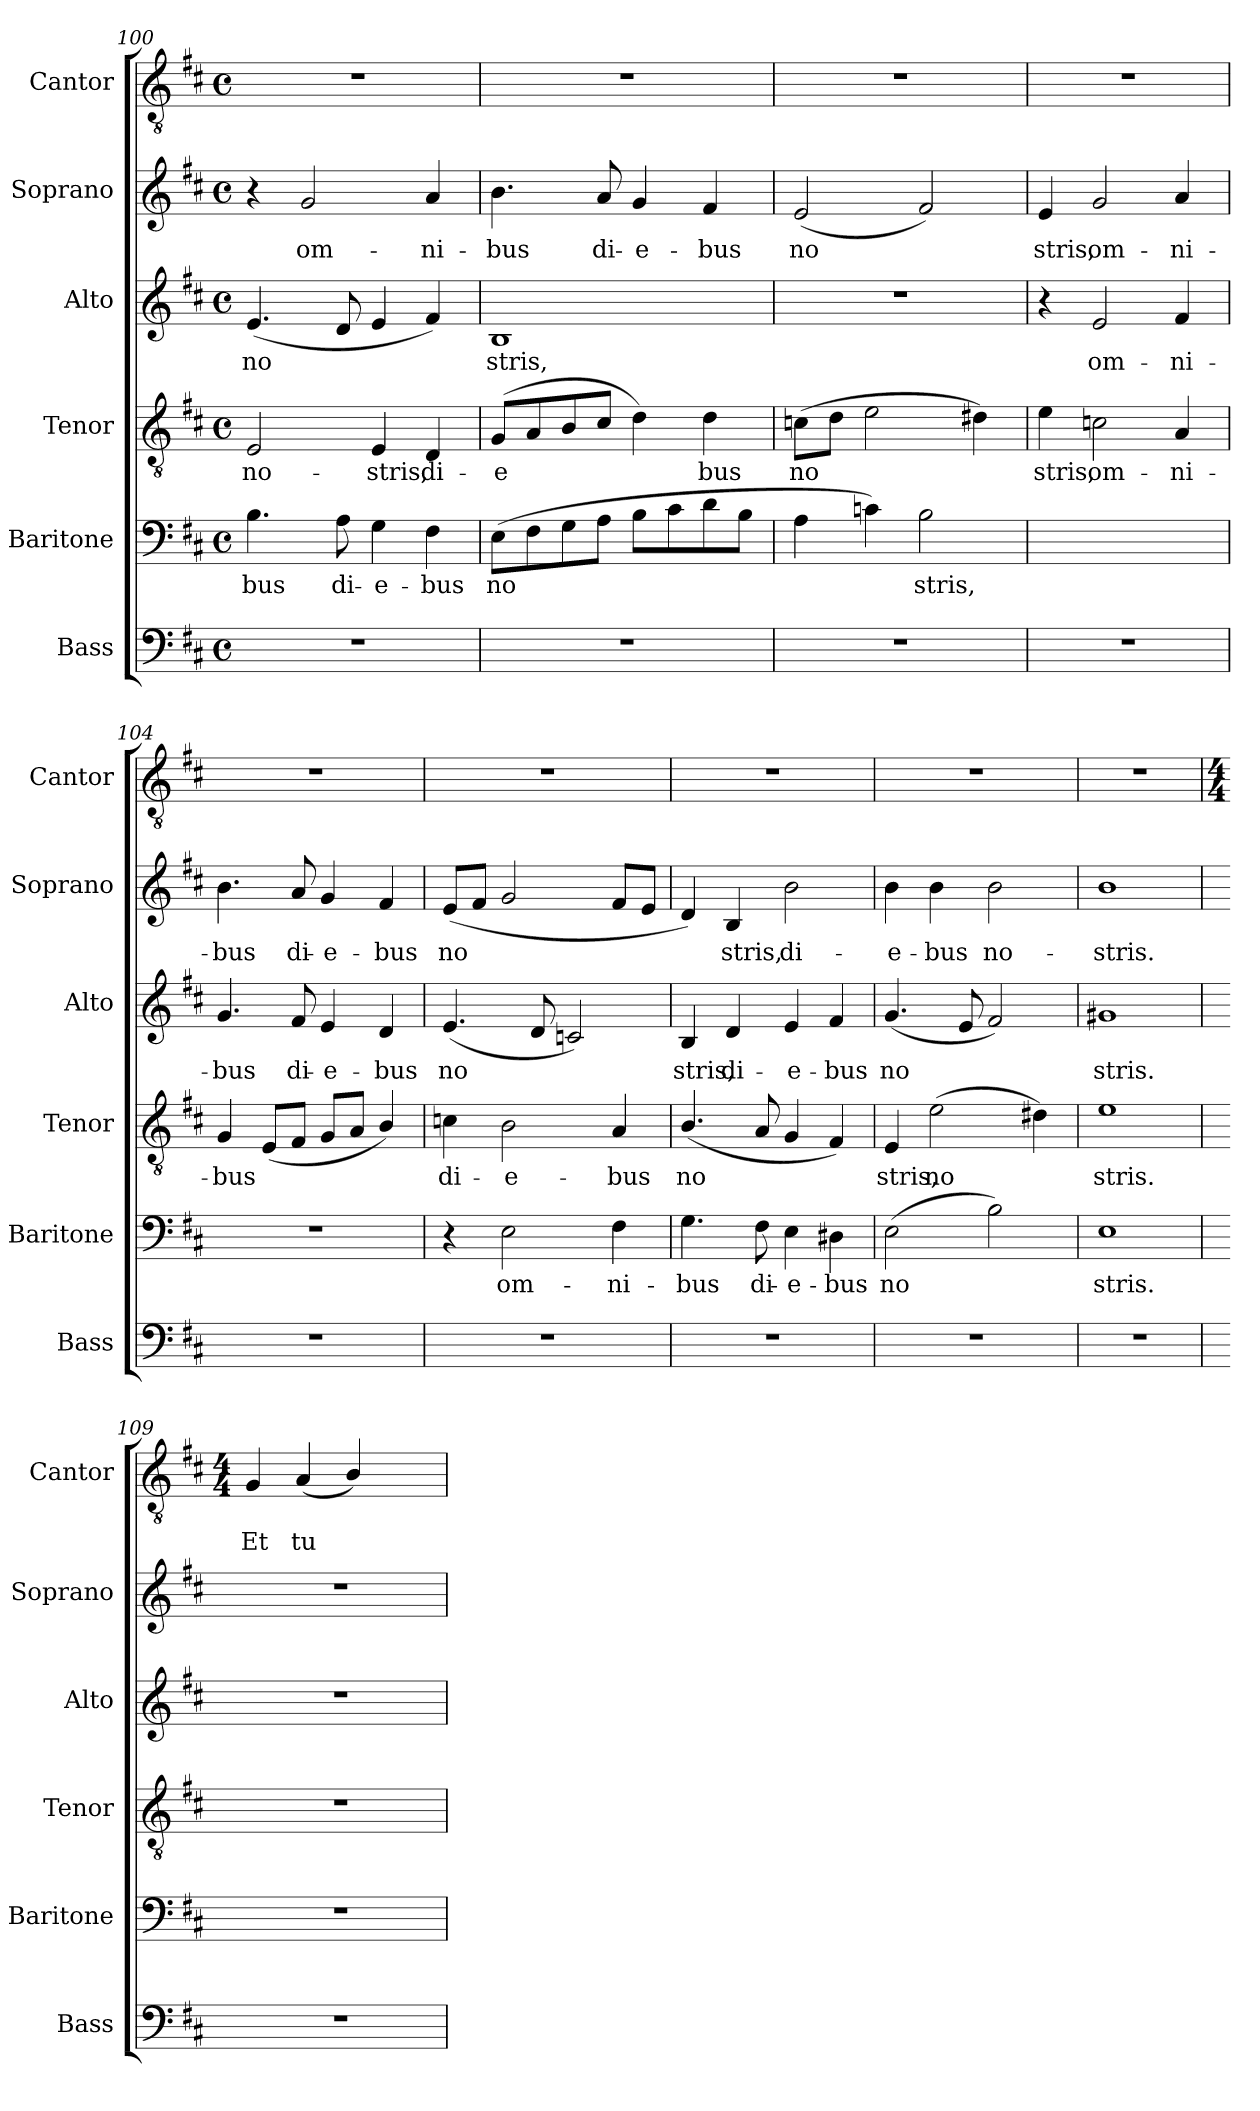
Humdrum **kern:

**kern	**kern	**text	**kern	**text	**kern	**text	**kern	**text	**kern	**text	**text
*part6	*part5	*part5	*part4	*part4	*part3	*part3	*part2	*part2	*part1	*part1	*part1
*staff6	*staff5	*staff5	*staff4	*staff4	*staff3	*staff3	*staff2	*staff2	*staff1	*staff1	*staff1
*I"Bass	*I"Baritone	*	*I"Tenor	*	*I"Alto	*	*I"Soprano	*	*I"Cantor	*	*
*I'Bass	*I'Baritone	*	*I'Tenor	*	*I'Alto	*	*I'Soprano	*	*I'Cantor	*	*
*clefF4	*clefF4	*	*clefGv2	*	*clefG2	*	*clefG2	*	*clefGv2	*	*
*k[f#c#]	*k[f#c#]	*	*k[f#c#]	*	*k[f#c#]	*	*k[f#c#]	*	*k[f#c#]	*	*
*D:	*D:	*	*D:	*	*D:	*	*D:	*	*D:	*	*
*M4/4	*M4/4	*	*M4/4	*	*M4/4	*	*M4/4	*	*M4/4	*	*
*met(c)	*met(c)	*	*met(c)	*	*met(c)	*	*met(c)	*	*met(c)	*	*
=100	=100	=100	=100	=100	=100	=100	=100	=100	=100	=100	=100
!	!	!LO:LY:b	!	!LO:LY:b	!	!LO:LY:b	!	!	!	!	!
1r	4.B\	-bus	2E/	no-	(<4.e/	no	4r	.	1r	.	.
!	!	!	!	!	!	!	!	!LO:LY:b	!	!	!
.	.	.	.	.	.	.	2g/	om-	.	.	.
!	!	!LO:LY:b	!	!	!	!	!	!	!	!	!
.	8A\	di-	.	.	8d/	.	.	.	.	.	.
!	!	!LO:LY:b	!	!LO:LY:b	!	!	!	!	!	!	!
.	4G\	-e-	4E/	-stris,	4e/	.	.	.	.	.	.
!	!	!LO:LY:b	!	!LO:LY:b	!	!	!	!LO:LY:b	!	!	!
.	4F#\	-bus	4D/	di-	4f#/)	.	4a/	-ni-	.	.	.
=101	=101	=101	=101	=101	=101	=101	=101	=101	=101	=101	=101
!	!	!LO:LY:b	!	!LO:LY:b	!	!LO:LY:b	!	!LO:LY:b	!	!	!
1r	(>8E\L	no	(<8G/L	-e	1B	stris,	4.b\	-bus	1r	.	.
.	8F#\	.	8A/	.	.	.	.	.	.	.	.
.	8G\	.	8B/	.	.	.	.	.	.	.	.
!	!	!	!	!	!	!	!	!LO:LY:b	!	!	!
.	8A\J	.	8c#/J	.	.	.	8a/	di-	.	.	.
!	!	!	!	!	!	!	!	!LO:LY:b	!	!	!
.	8B\L	.	4d\)	.	.	.	4g/	-e-	.	.	.
.	8c#\	.	.	.	.	.	.	.	.	.	.
!	!	!	!	!LO:LY:b	!	!	!	!LO:LY:b	!	!	!
.	8d\	.	4d\	bus	.	.	4f#/	-bus	.	.	.
.	8B\J	.	.	.	.	.	.	.	.	.	.
=102	=102	=102	=102	=102	=102	=102	=102	=102	=102	=102	=102
!	!	!	!	!LO:LY:b	!	!	!	!LO:LY:b	!	!	!
1r	4A\	.	(>8cn\L	no	1r	.	(<2e/	no	1r	.	.
.	.	.	8d\J	.	.	.	.	.	.	.	.
.	4cn\)	.	2e\	.	.	.	.	.	.	.	.
!	!	!LO:LY:b	!	!	!	!	!	!	!	!	!
.	2B\	stris,	.	.	.	.	2f#/)	.	.	.	.
.	.	.	4d#X\)	.	.	.	.	.	.	.	.
=103	=103	=103	=103	=103	=103	=103	=103	=103	=103	=103	=103
!	!	!	!	!LO:LY:b	!	!	!	!LO:LY:b	!	!	!
1r	1ryy	.	4e\	stris,	4r	.	4e/	stris,	1r	.	.
!	!	!	!	!LO:LY:b	!	!LO:LY:b	!	!LO:LY:b	!	!	!
.	.	.	2cn\	om-	2e/	om-	2g/	om-	.	.	.
!	!	!	!	!LO:LY:b	!	!LO:LY:b	!	!LO:LY:b	!	!	!
.	.	.	4A/	-ni-	4f#/	-ni-	4a/	-ni-	.	.	.
=104	=104	=104	=104	=104	=104	=104	=104	=104	=104	=104	=104
!	!	!	!	!LO:LY:b	!	!LO:LY:b	!	!LO:LY:b	!	!	!
1r	1r	.	4G/	-bus	4.g/	-bus	4.b\	-bus	1r	.	.
.	.	.	(<8E/L	.	.	.	.	.	.	.	.
!	!	!	!	!	!	!LO:LY:b	!	!LO:LY:b	!	!	!
.	.	.	8F#/J	.	8f#/	di-	8a/	di-	.	.	.
!	!	!	!	!	!	!LO:LY:b	!	!LO:LY:b	!	!	!
.	.	.	8G/L	.	4e/	-e-	4g/	-e-	.	.	.
.	.	.	8A/J	.	.	.	.	.	.	.	.
!	!	!	!	!	!	!LO:LY:b	!	!LO:LY:b	!	!	!
.	.	.	4B/)	.	4d/	-bus	4f#/	-bus	.	.	.
!!LO:PB:g=z
=105	=105	=105	=105	=105	=105	=105	=105	=105	=105	=105	=105
!	!	!	!	!LO:LY:b	!	!LO:LY:b	!	!LO:LY:b	!	!	!
1r	4r	.	4cn\	di-	(<4.e/	no	(<8e/L	no	1r	.	.
.	.	.	.	.	.	.	8f#/J	.	.	.	.
!	!	!LO:LY:b	!	!LO:LY:b	!	!	!	!	!	!	!
.	2E\	om-	2B\	-e-	.	.	2g/	.	.	.	.
.	.	.	.	.	8d/	.	.	.	.	.	.
.	.	.	.	.	2cn/)	.	.	.	.	.	.
!	!	!LO:LY:b	!	!LO:LY:b	!	!	!	!	!	!	!
.	4F#\	-ni-	4A/	-bus	.	.	8f#/L	.	.	.	.
.	.	.	.	.	.	.	8e/J	.	.	.	.
=106	=106	=106	=106	=106	=106	=106	=106	=106	=106	=106	=106
!	!	!LO:LY:b	!	!LO:LY:b	!	!LO:LY:b	!	!	!	!	!
1r	4.G\	-bus	(<4.B/	no	4B/	stris,	4d/)	.	1r	.	.
!	!	!	!	!	!	!LO:LY:b	!	!LO:LY:b	!	!	!
.	.	.	.	.	4d/	di-	4B/	stris,	.	.	.
!	!	!LO:LY:b	!	!	!	!	!	!	!	!	!
.	8F#\	di-	8A/	.	.	.	.	.	.	.	.
!	!	!LO:LY:b	!	!	!	!LO:LY:b	!	!LO:LY:b	!	!	!
.	4E\	-e-	4G/	.	4e/	-e-	2b\	di-	.	.	.
!	!	!LO:LY:b	!	!	!	!LO:LY:b	!	!	!	!	!
.	4D#X\	-bus	4F#/)	.	4f#/	-bus	.	.	.	.	.
=107	=107	=107	=107	=107	=107	=107	=107	=107	=107	=107	=107
!	!	!LO:LY:b	!	!LO:LY:b	!	!LO:LY:b	!	!LO:LY:b	!	!	!
1r	(>2E\	no	4E/	stris,	(<4.g/	no	4b\	-e-	1r	.	.
!	!	!	!	!LO:LY:b	!	!	!	!LO:LY:b	!	!	!
.	.	.	(>2e\	no	.	.	4b\	-bus	.	.	.
.	.	.	.	.	8e/	.	.	.	.	.	.
!	!	!	!	!	!	!	!	!LO:LY:b	!	!	!
.	2B\)	.	.	.	2f#/)	.	2b\	no-	.	.	.
.	.	.	4d#X\)	.	.	.	.	.	.	.	.
=108	=108	=108	=108	=108	=108	=108	=108	=108	=108	=108	=108
!	!	!LO:LY:b	!	!LO:LY:b	!	!LO:LY:b	!	!LO:LY:b	!	!	!
1r	1E	stris.	1e	stris.	1g#X	stris.	1b	-stris.	1r	.	.
!!LO:LB:g=z
=109	=109	=109	=109	=109	=109	=109	=109	=109	=109	=109	=109
*	*	*	*	*	*	*	*	*	*M4/4	*	*
!	!	!	!	!	!	!	!	!	!	!	!LO:LY:b
1r	1r	.	1r	.	1r	.	1r	.	4G/	.	Et
!	!	!	!	!	!	!	!	!	!	!	!LO:LY:b
.	.	.	.	.	.	.	.	.	(<4A/	.	tu
.	.	.	.	.	.	.	.	.	4B/)	.	.
.	.	.	.	.	.	.	.	.	4ryy	.	.
=	=	=	=	=	=	=	=	=	=	=	=
*-	*-	*-	*-	*-	*-	*-	*-	*-	*-	*-	*-
